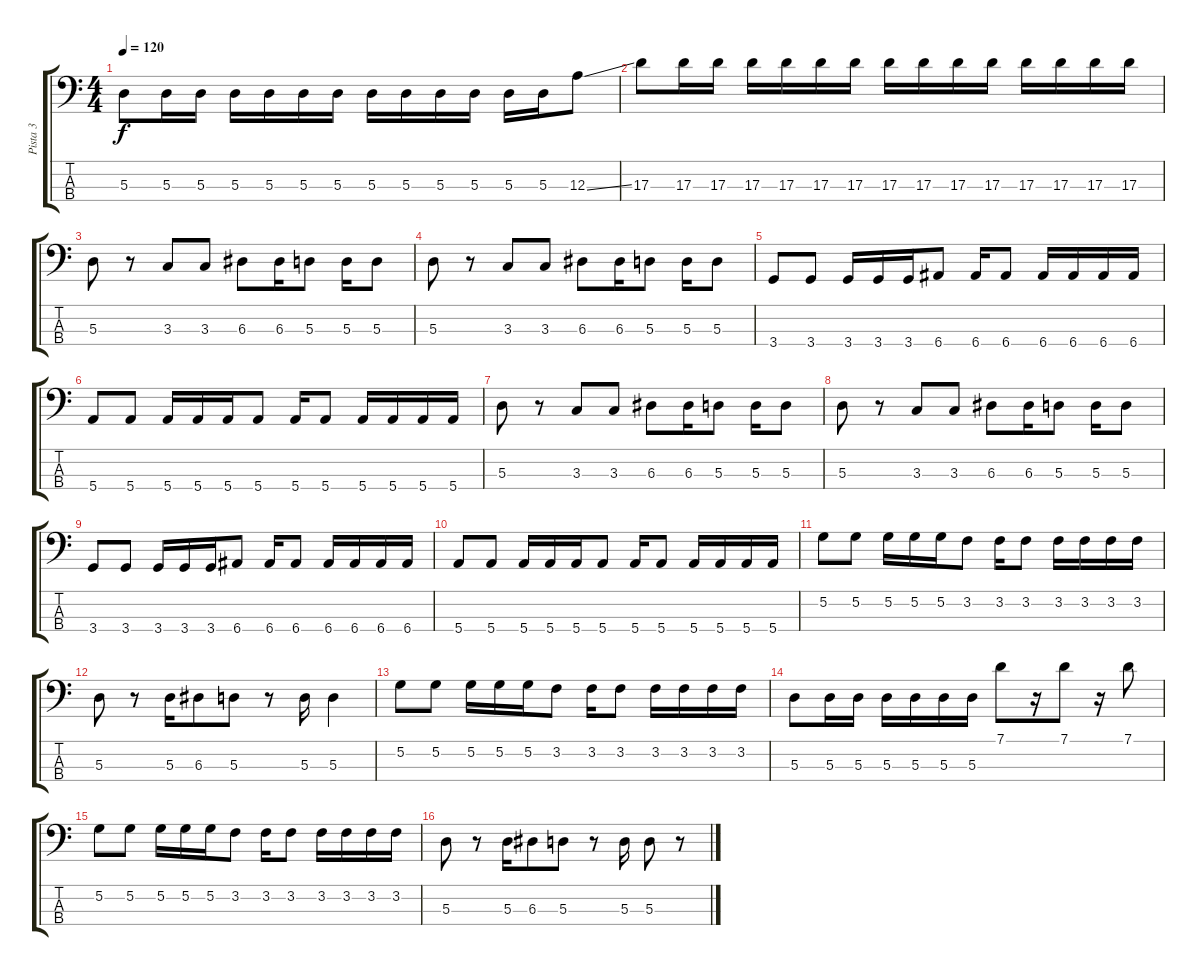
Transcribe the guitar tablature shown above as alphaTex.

\track ("Pista 3" "Pista 3") {instrument electricbasspick}
\staff {score tabs}
\tuning (G2 D2 A1 E1) {hide}
\ts (4 4)
\tempo 120
\clef f4
\ks c
5.3.8{dy f} 5.3.16 5.3.16 5.3.16 5.3.16 5.3.16 5.3.16 5.3.16 5.3.16 5.3.16 5.3.16 5.3.16 5.3.16 12.3{ss}.8 |
17.3.8 17.3.16 17.3.16 17.3.16 17.3.16 17.3.16 17.3.16 17.3.16 17.3.16 17.3.16 17.3.16 17.3.16 17.3.16 17.3.16 17.3.16 |
5.3.8 r.8 3.3.8 3.3.8 6.3.8 6.3.16 5.3.8 5.3.16 5.3.8 |
5.3.8 r.8 3.3.8 3.3.8 6.3.8 6.3.16 5.3.8 5.3.16 5.3.8 |
3.4.8 3.4.8 3.4.16 3.4.16 3.4.16 6.4.8 6.4.16 6.4.8 6.4.16 6.4.16 6.4.16 6.4.16 |
5.4.8 5.4.8 5.4.16 5.4.16 5.4.16 5.4.8 5.4.16 5.4.8 5.4.16 5.4.16 5.4.16 5.4.16 |
5.3.8 r.8 3.3.8 3.3.8 6.3.8 6.3.16 5.3.8 5.3.16 5.3.8 |
5.3.8 r.8 3.3.8 3.3.8 6.3.8 6.3.16 5.3.8 5.3.16 5.3.8 |
3.4.8 3.4.8 3.4.16 3.4.16 3.4.16 6.4.8 6.4.16 6.4.8 6.4.16 6.4.16 6.4.16 6.4.16 |
5.4.8 5.4.8 5.4.16 5.4.16 5.4.16 5.4.8 5.4.16 5.4.8 5.4.16 5.4.16 5.4.16 5.4.16 |
5.2.8 5.2.8 5.2.16 5.2.16 5.2.16 3.2.8 3.2.16 3.2.8 3.2.16 3.2.16 3.2.16 3.2.16 |
5.3.8 r.8 5.3.16 6.3.8 5.3.8 r.8 5.3.16 5.3.4 |
5.2.8 5.2.8 5.2.16 5.2.16 5.2.16 3.2.8 3.2.16 3.2.8 3.2.16 3.2.16 3.2.16 3.2.16 |
5.3.8 5.3.16 5.3.16 5.3.16 5.3.16 5.3.16 5.3.16 7.1.8 r.16 7.1.8 r.16 7.1.8 |
5.2.8 5.2.8 5.2.16 5.2.16 5.2.16 3.2.8 3.2.16 3.2.8 3.2.16 3.2.16 3.2.16 3.2.16 |
5.3.8 r.8 5.3.16 6.3.8 5.3.8 r.8 5.3.16 5.3.8 r.8
